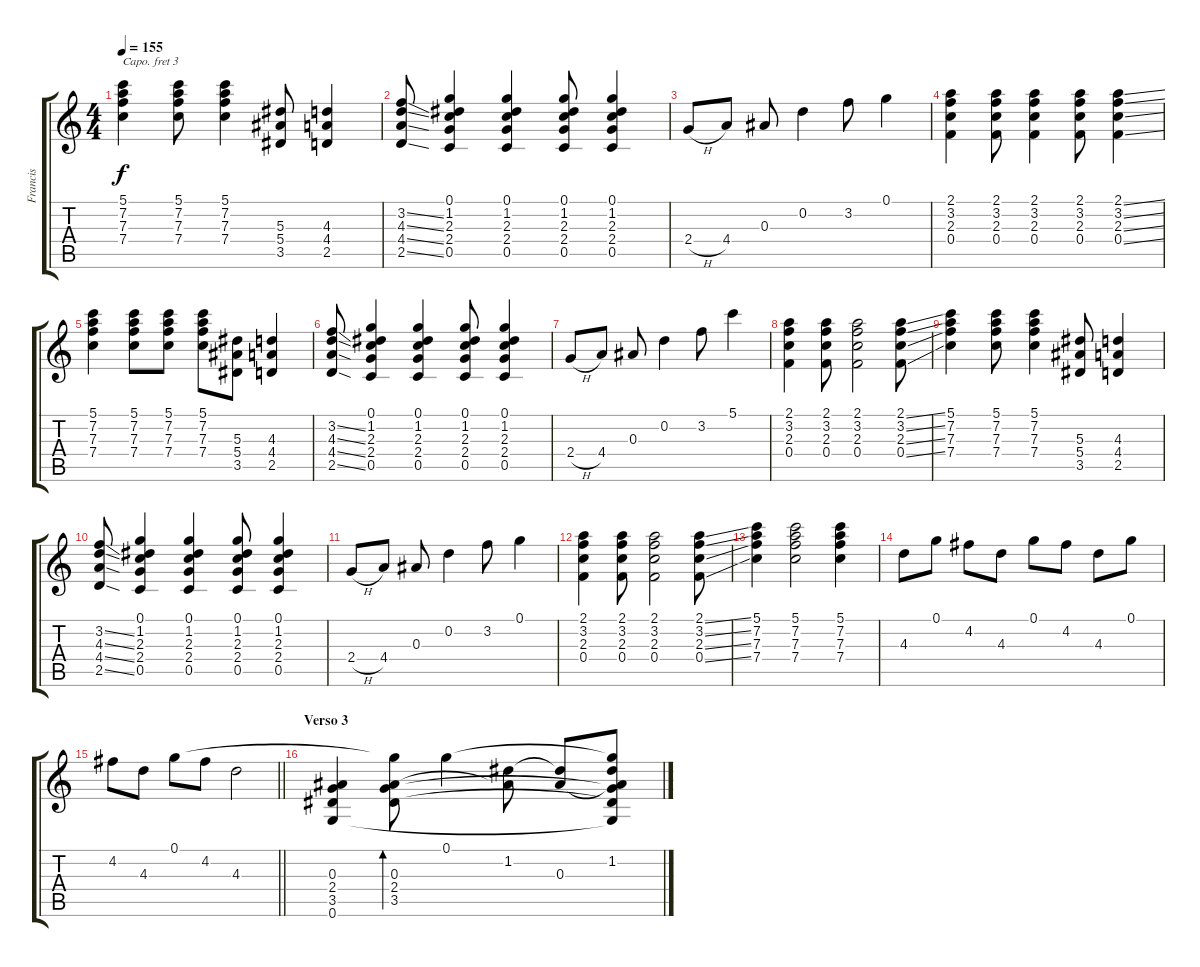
\track ("Francis" "Francis") {instrument overdrivenguitar}
\staff {score tabs}
\capo 3
\tuning (E4 B3 G3 D3 A2 E2) {hide}
\ts (4 4)
\tempo 155
\clef g2
\ks c
(5.1 7.2 7.3 7.4).4{dy f} (5.1 7.2 7.3 7.4).8 (5.1 7.2 7.3 7.4).4 (5.3 5.4 3.5).8 (4.3 4.4 2.5).4 |
(3.2{ss} 4.3{ss} 4.4{ss} 2.5{ss}).8 (0.1 1.2 2.3 2.4 0.5).4 (0.1 1.2 2.3 2.4 0.5).4 (0.1 1.2 2.3 2.4 0.5).8 (0.1 1.2 2.3 2.4 0.5).4 |
2.4{h}.8 4.4.8 0.3.8 0.2.4 3.2.8 0.1.4 |
(2.1 3.2 2.3 0.4).4 (2.1 3.2 2.3 0.4).8 (2.1 3.2 2.3 0.4).4 (2.1 3.2 2.3 0.4).8 (2.1{ss} 3.2{ss} 2.3{ss} 0.4{ss}).4 |
(5.1 7.2 7.3 7.4).4 (5.1 7.2 7.3 7.4).8 (5.1 7.2 7.3 7.4).8 (5.1 7.2 7.3 7.4).8 (5.3 5.4 3.5).8 (4.3 4.4 2.5).4 |
(3.2{ss} 4.3{ss} 4.4{ss} 2.5{ss}).8 (0.1 1.2 2.3 2.4 0.5).4 (0.1 1.2 2.3 2.4 0.5).4 (0.1 1.2 2.3 2.4 0.5).8 (0.1 1.2 2.3 2.4 0.5).4 |
2.4{h}.8 4.4.8 0.3.8 0.2.4 3.2.8 5.1.4 |
(2.1 3.2 2.3 0.4).4 (2.1 3.2 2.3 0.4).8 (2.1 3.2 2.3 0.4).2 (2.1{ss} 3.2{ss} 2.3{ss} 0.4{ss}).8 |
(5.1 7.2 7.3 7.4).4 (5.1 7.2 7.3 7.4).8 (5.1 7.2 7.3 7.4).4 (5.3 5.4 3.5).8 (4.3 4.4 2.5).4 |
(3.2{ss} 4.3{ss} 4.4{ss} 2.5{ss}).8 (0.1 1.2 2.3 2.4 0.5).4 (0.1 1.2 2.3 2.4 0.5).4 (0.1 1.2 2.3 2.4 0.5).8 (0.1 1.2 2.3 2.4 0.5).4 |
2.4{h}.8 4.4.8 0.3.8 0.2.4 3.2.8 0.1.4 |
(2.1 3.2 2.3 0.4).4 (2.1 3.2 2.3 0.4).8 (2.1 3.2 2.3 0.4).2 (2.1{ss} 3.2{ss} 2.3{ss} 0.4{ss}).8 |
(5.1 7.2 7.3 7.4).4 (5.1 7.2 7.3 7.4).2 (5.1 7.2 7.3 7.4).4 |
4.3.8 0.1.8 4.2.8 4.3.8 0.1.8 4.2.8 4.3.8 0.1.8 |
\barLineRight lightlight
4.2.8 4.3.8 0.1.8 4.2.8 4.3.2 |
\section ("" "Verso 3")
(0.3 2.4 3.5 0.6).4 (0.1{t} 0.3 2.4 3.5).8{bd 240} 0.1.4 (1.2 0.3{t}).8 (1.2{t} 0.3).8 (0.1{t} 1.2 0.3{t} 2.4{t} 3.5{t} 0.6{t}).8
